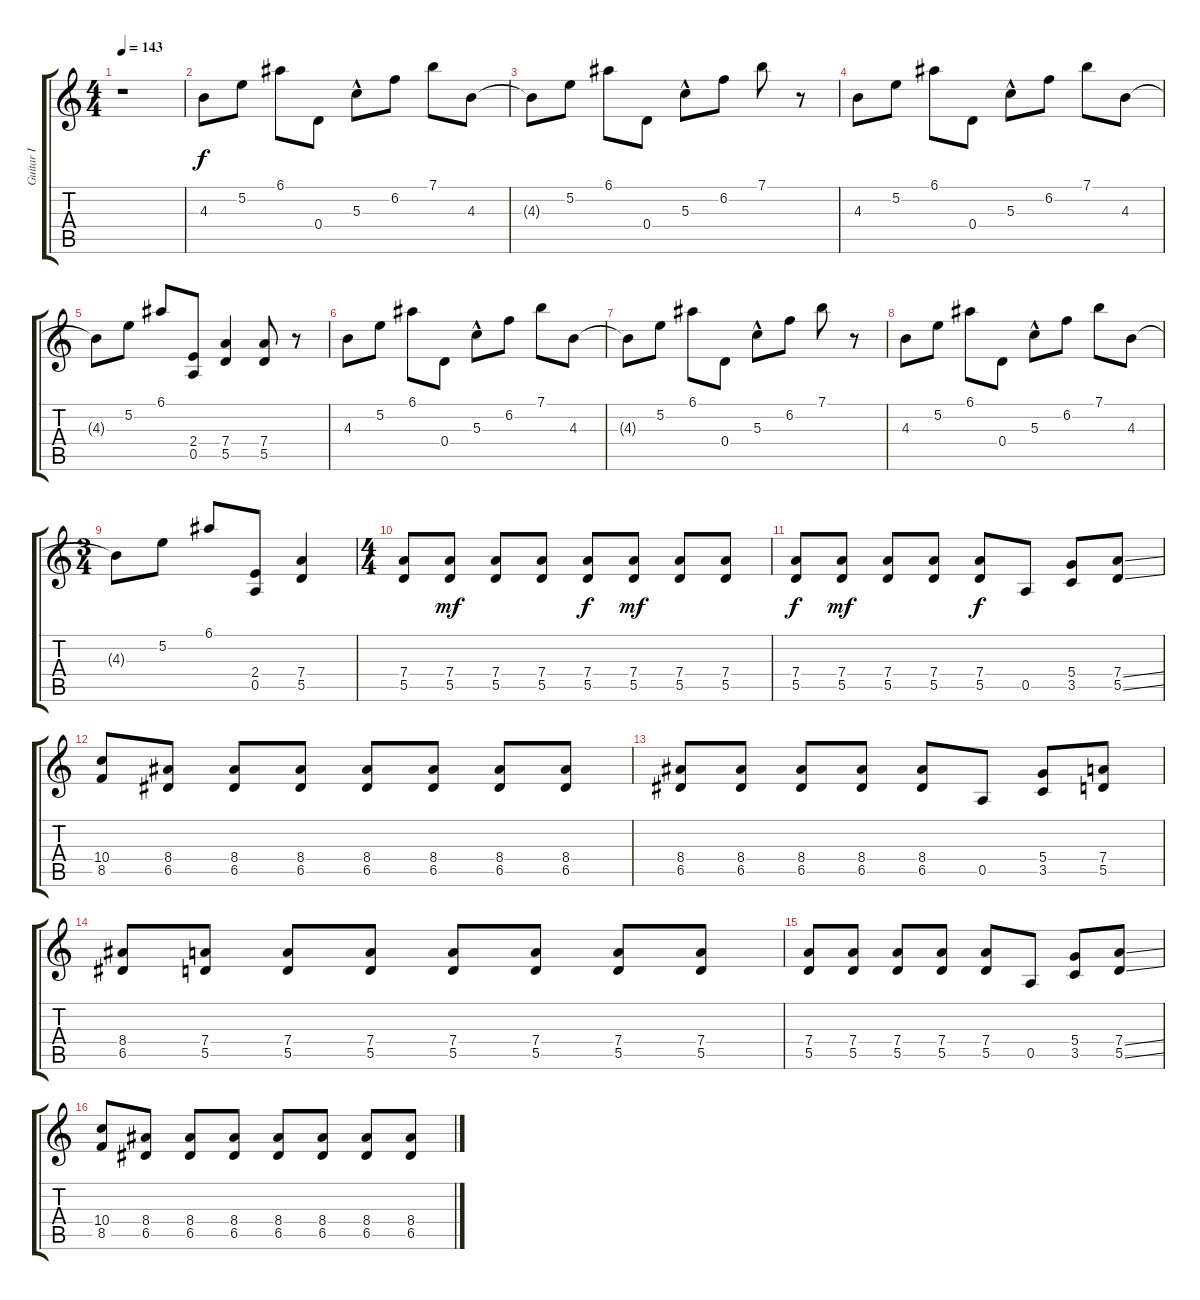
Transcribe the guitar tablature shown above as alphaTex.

\track ("Guitar I" "Guitar I") {instrument distortionguitar}
\staff {score tabs}
\tuning (E4 B3 G3 D3 A2 E2) {hide}
\ts (4 4)
\tempo 143
\clef g2
\ks c
r.1{dy f instrument distortionguitar} |
4.3.8 5.2.8 6.1.8 0.4.8 5.3{hac}.8 6.2.8 7.1.8 4.3.8 |
4.3{t}.8 5.2.8 6.1.8 0.4.8 5.3{hac}.8 6.2.8 7.1.8 r.8 |
4.3.8 5.2.8 6.1.8 0.4.8 5.3{hac}.8 6.2.8 7.1.8 4.3.8 |
4.3{t}.8 5.2.8 6.1.8 (2.4 0.5).8 (7.4 5.5).4 (7.4 5.5).8 r.8 |
4.3.8{balance 8} 5.2.8 6.1.8 0.4.8 5.3{hac}.8 6.2.8 7.1.8 4.3.8 |
4.3{t}.8 5.2.8 6.1.8 0.4.8 5.3{hac}.8 6.2.8 7.1.8 r.8 |
4.3.8 5.2.8 6.1.8 0.4.8 5.3{hac}.8 6.2.8 7.1.8 4.3.8 |
\ts (3 4)
4.3{t}.8 5.2.8 6.1.8 (2.4 0.5).8 (7.4 5.5).4 |
\ts (4 4)
(7.4 5.5).8 (7.4 5.5).8{dy mf} (7.4 5.5).8 (7.4 5.5).8 (7.4 5.5).8{dy f} (7.4 5.5).8{dy mf} (7.4 5.5).8 (7.4 5.5).8 |
(7.4 5.5).8{dy f} (7.4 5.5).8{dy mf} (7.4 5.5).8 (7.4 5.5).8 (7.4 5.5).8{dy f} 0.5.8 (5.4 3.5).8 (7.4{ss} 5.5{ss}).8 |
(10.4 8.5).8 (8.4 6.5).8 (8.4 6.5).8 (8.4 6.5).8 (8.4 6.5).8 (8.4 6.5).8 (8.4 6.5).8 (8.4 6.5).8 |
(8.4 6.5).8 (8.4 6.5).8 (8.4 6.5).8 (8.4 6.5).8 (8.4 6.5).8 0.5.8 (5.4 3.5).8 (7.4 5.5).8 |
(8.4 6.5).8 (7.4 5.5).8 (7.4 5.5).8 (7.4 5.5).8 (7.4 5.5).8 (7.4 5.5).8 (7.4 5.5).8 (7.4 5.5).8 |
(7.4 5.5).8 (7.4 5.5).8 (7.4 5.5).8 (7.4 5.5).8 (7.4 5.5).8 0.5.8 (5.4 3.5).8 (7.4{ss} 5.5{ss}).8 |
(10.4 8.5).8 (8.4 6.5).8 (8.4 6.5).8 (8.4 6.5).8 (8.4 6.5).8 (8.4 6.5).8 (8.4 6.5).8 (8.4 6.5).8
